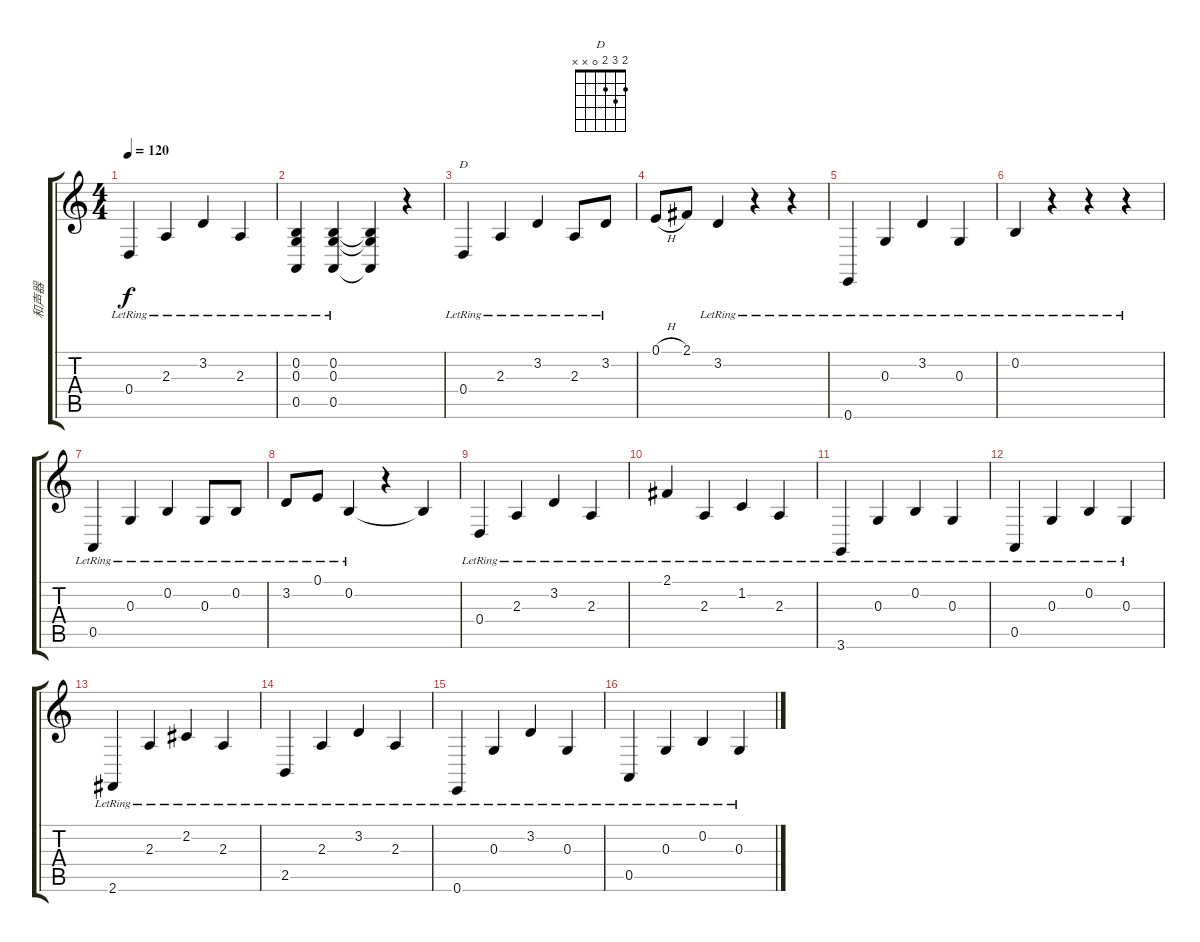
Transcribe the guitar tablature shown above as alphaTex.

\track ("和声器" "和声器") {instrument electricpiano2}
\staff {score tabs}
\tuning (E4 B3 G3 D3 A2 E2) {hide}
\chord ("D" 2 3 2 0 x x)
\ts (4 4)
\tempo 120
\clef g2
\ks c
0.4{lr}.4{dy f} 2.3{lr}.4 3.2{lr}.4 2.3{lr}.4 |
(0.2{lr} 0.3{lr} 0.5{lr}).4 (0.2 0.3{lr} 0.5).4 (0.2{t} 0.3{t} 0.5{t}).4 r.4 |
0.4{lr}.4{ch "D"} 2.3{lr}.4 3.2{lr}.4 2.3{lr}.8 3.2{lr}.8 |
0.1{h}.8 2.1.8 3.2{lr}.4 r.4 r.4 |
0.6{lr}.4 0.3{lr}.4 3.2{lr}.4 0.3{lr}.4 |
0.2{lr}.4 r.4 r.4 r.4 |
0.5{lr}.4 0.3{lr}.4 0.2{lr}.4 0.3{lr}.8 0.2{lr}.8 |
3.2{lr}.8 0.1{lr}.8 0.2{lr}.4 r.4 0.2{t}.4 |
0.4{lr}.4 2.3{lr}.4 3.2{lr}.4 2.3{lr}.4 |
2.1{lr}.4 2.3{lr}.4 1.2{lr}.4 2.3{lr}.4 |
3.6{lr}.4 0.3{lr}.4 0.2{lr}.4 0.3{lr}.4 |
0.5{lr}.4 0.3{lr}.4 0.2{lr}.4 0.3{lr}.4 |
2.6{lr}.4 2.3{lr}.4 2.2{lr}.4 2.3{lr}.4 |
2.5{lr}.4 2.3{lr}.4 3.2{lr}.4 2.3{lr}.4 |
0.6{lr}.4 0.3{lr}.4 3.2{lr}.4 0.3{lr}.4 |
0.5{lr}.4 0.3{lr}.4 0.2{lr}.4 0.3{lr}.4
